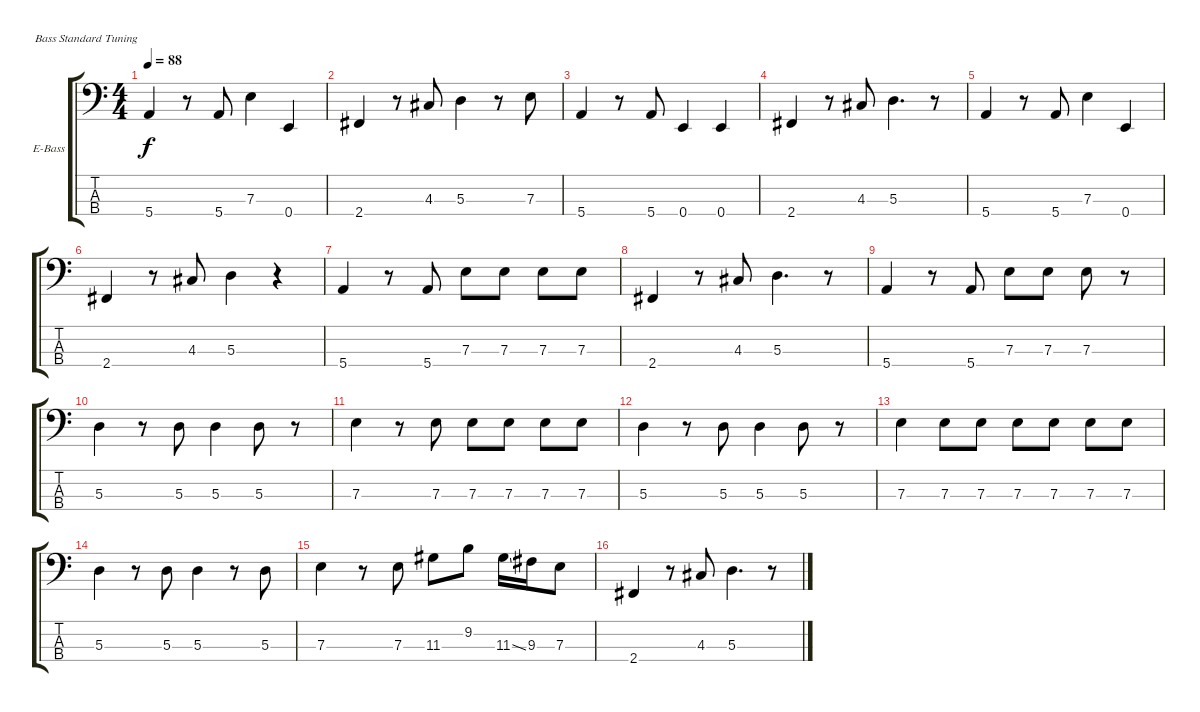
\bracketExtendMode groupsimilarinstruments
\firstSystemTrackNameOrientation horizontal
\otherSystemsTrackNameOrientation horizontal
\track ("Bass" "E-Bass") {instrument electricbassfinger}
\staff {score tabs}
\tuning (G2 D2 A1 E1)
\ts (4 4)
\tempo 88
\clef f4
\ks c
5.4.4{dy f} r.8 5.4.8 7.3.4 0.4.4 |
2.4.4 r.8 4.3.8 5.3.4 r.8 7.3.8 |
5.4.4 r.8 5.4.8 0.4.4 0.4.4 |
2.4.4 r.8 4.3.8 5.3.4{d} r.8 |
5.4.4 r.8 5.4.8 7.3.4 0.4.4 |
2.4.4 r.8 4.3.8 5.3.4 r.4 |
5.4.4 r.8 5.4.8 7.3.8 7.3.8 7.3.8 7.3.8 |
2.4.4 r.8 4.3.8 5.3.4{d} r.8 |
5.4.4 r.8 5.4.8 7.3.8 7.3.8 7.3.8 r.8 |
5.3.4 r.8 5.3.8 5.3.4 5.3.8 r.8 |
7.3.4 r.8 7.3.8 7.3.8 7.3.8 7.3.8 7.3.8 |
5.3.4 r.8 5.3.8 5.3.4 5.3.8 r.8 |
7.3.4 7.3.8 7.3.8 7.3.8 7.3.8 7.3.8 7.3.8 |
5.3.4 r.8 5.3.8 5.3.4 r.8 5.3.8 |
7.3.4 r.8 7.3.8 11.3.8 9.2.8 11.3{ss}.16 9.3.16 7.3.8 |
2.4.4 r.8 4.3.8 5.3.4{d} r.8
